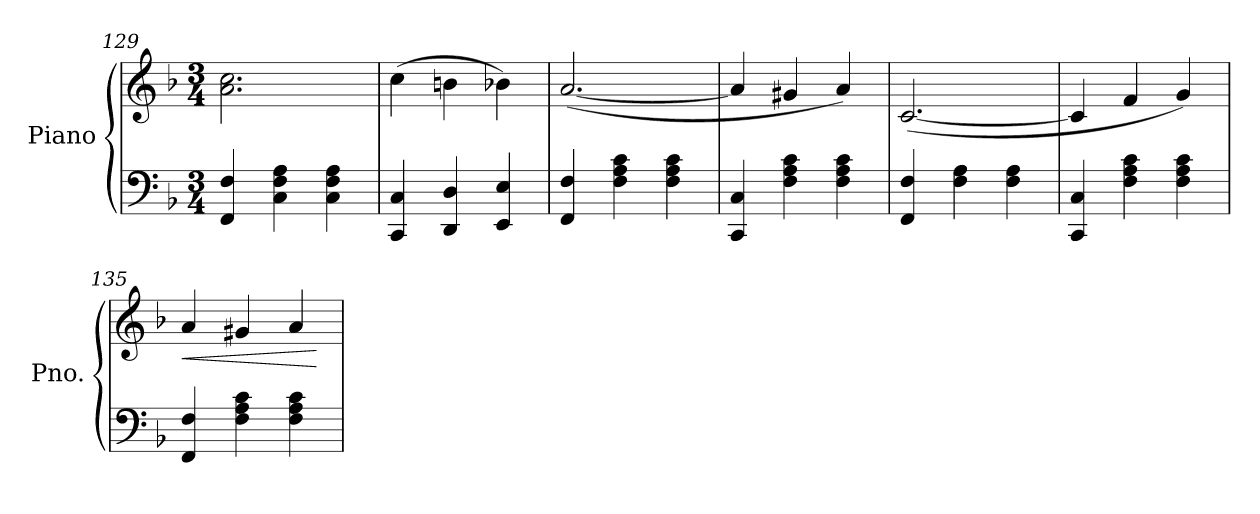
**kern	**kern	**dynam
*part1	*part1	*part1
*staff2	*staff1	*staff1/2
*I"Piano	*	*
*I'Pno.	*	*
*clefF4	*clefG2	*
*k[b-]	*k[b-]	*
*M3/4	*M3/4	*
=129	=129	=129
4FF/ 4F/	2.a\ 2.cc\	.
4C\ 4F\ 4A\	.	.
4C\ 4F\ 4A\	.	.
=130	=130	=130
4CC/ 4C/	(>4cc\	.
4DD/ 4D/	4bn\	.
4EE/ 4E/	4b-X\)	.
=131	=131	=131
4FF/ 4F/	(<[2.a/	.
4F\ 4A\ 4c\	.	.
4F\ 4A\ 4c\	.	.
=132	=132	=132
4CC/ 4C/	4a/]	.
4F\ 4A\ 4c\	4g#X/	.
4F\ 4A\ 4c\	4a/)	.
=133	=133	=133
4FF/ 4F/	(<[2.c/	.
4F\ 4A\	.	.
4F\ 4A\	.	.
=134	=134	=134
4CC/ 4C/	4c/]	.
4F\ 4A\ 4c\	4f/	.
4F\ 4A\ 4c\	4g/)	.
!!LO:LB:g=z
=135	=135	=135
!	!	!LO:HP:b
4FF/ 4F/	4a/	<
4F\ 4A\ 4c\	4g#X/	.
4F\ 4A\ 4c\	4a/	.
.	.	[
=	=	=
*-	*-	*-
